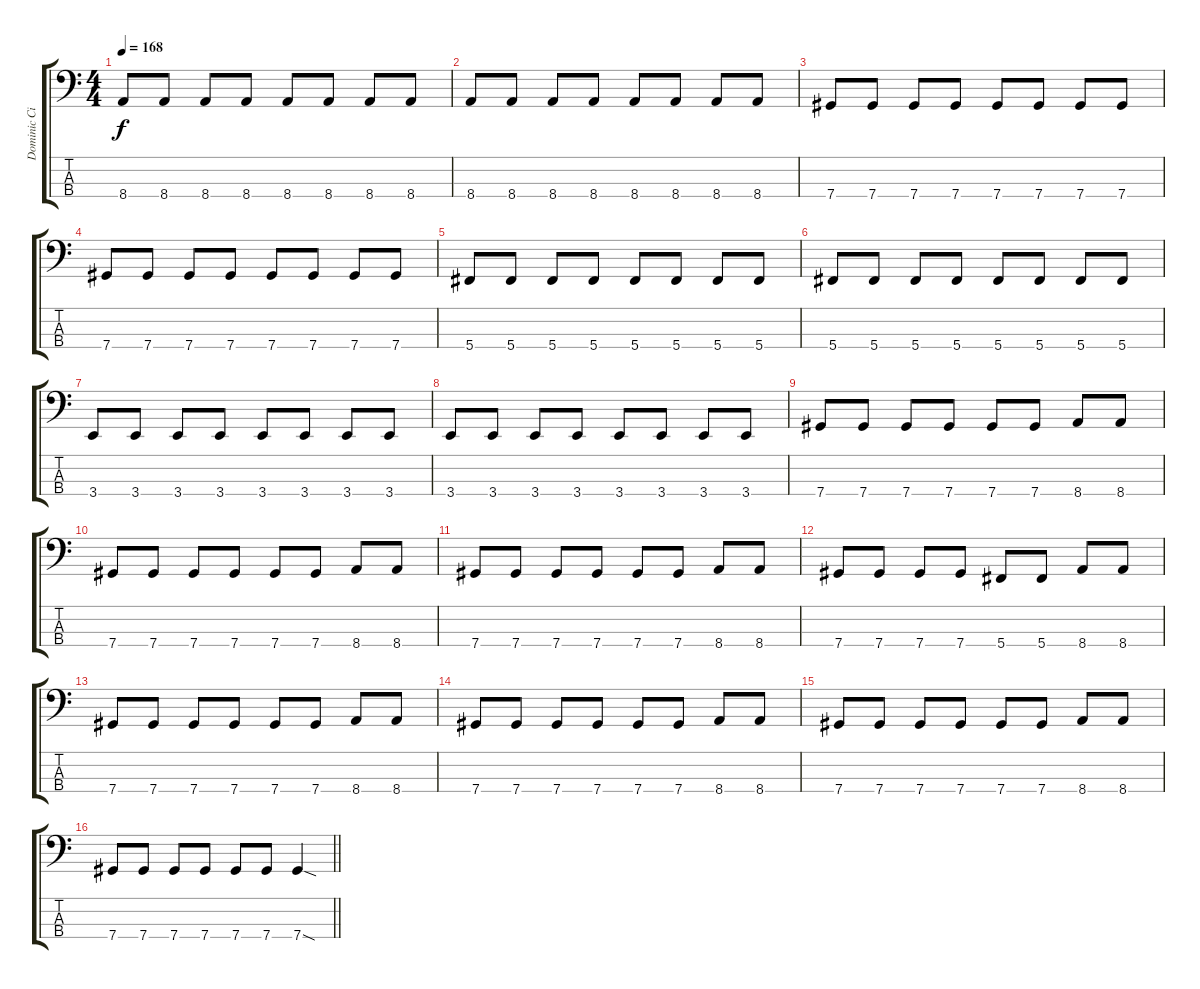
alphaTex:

\track ("Dominic Cifarelli" "Dominic Ci") {instrument electricbasspick}
\staff {score tabs}
\tuning (Gb2 Db2 Ab1 Db1) {hide}
\ts (4 4)
\tempo 168
\clef f4
\ks c
8.4.8{dy f} 8.4.8 8.4.8 8.4.8 8.4.8 8.4.8 8.4.8 8.4.8 |
8.4.8 8.4.8 8.4.8 8.4.8 8.4.8 8.4.8 8.4.8 8.4.8 |
7.4.8 7.4.8 7.4.8 7.4.8 7.4.8 7.4.8 7.4.8 7.4.8 |
7.4.8 7.4.8 7.4.8 7.4.8 7.4.8 7.4.8 7.4.8 7.4.8 |
5.4.8 5.4.8 5.4.8 5.4.8 5.4.8 5.4.8 5.4.8 5.4.8 |
5.4.8 5.4.8 5.4.8 5.4.8 5.4.8 5.4.8 5.4.8 5.4.8 |
3.4.8 3.4.8 3.4.8 3.4.8 3.4.8 3.4.8 3.4.8 3.4.8 |
3.4.8 3.4.8 3.4.8 3.4.8 3.4.8 3.4.8 3.4.8 3.4.8 |
7.4.8 7.4.8 7.4.8 7.4.8 7.4.8 7.4.8 8.4.8 8.4.8 |
7.4.8 7.4.8 7.4.8 7.4.8 7.4.8 7.4.8 8.4.8 8.4.8 |
7.4.8 7.4.8 7.4.8 7.4.8 7.4.8 7.4.8 8.4.8 8.4.8 |
7.4.8 7.4.8 7.4.8 7.4.8 5.4.8 5.4.8 8.4.8 8.4.8 |
7.4.8 7.4.8 7.4.8 7.4.8 7.4.8 7.4.8 8.4.8 8.4.8 |
7.4.8 7.4.8 7.4.8 7.4.8 7.4.8 7.4.8 8.4.8 8.4.8 |
7.4.8 7.4.8 7.4.8 7.4.8 7.4.8 7.4.8 8.4.8 8.4.8 |
\barLineRight lightlight
7.4.8 7.4.8 7.4.8 7.4.8 7.4.8 7.4.8 7.4{sod}.4
